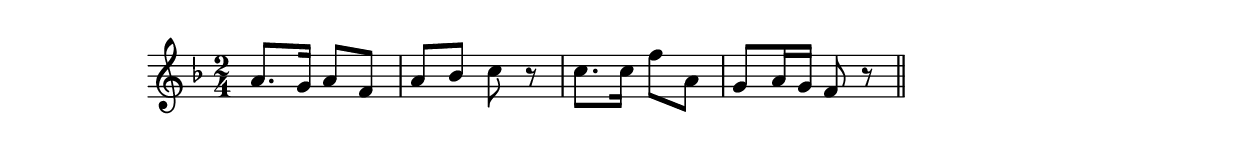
\version "2.19.49"
%{\header {
  title = "Beckoning the Chickens"
  composer = "Froebel"
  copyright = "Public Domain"
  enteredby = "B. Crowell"
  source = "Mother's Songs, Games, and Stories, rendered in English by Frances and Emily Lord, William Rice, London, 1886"
}%}
\score{{\key f \major
\time 2/4
%{\tempo 4=100
%}\relative a' {
  a8. g16 a8 f | a bes c r | c8. c16 f8 a, | g8 a16 g f8 r
  \bar "||"
}
}}